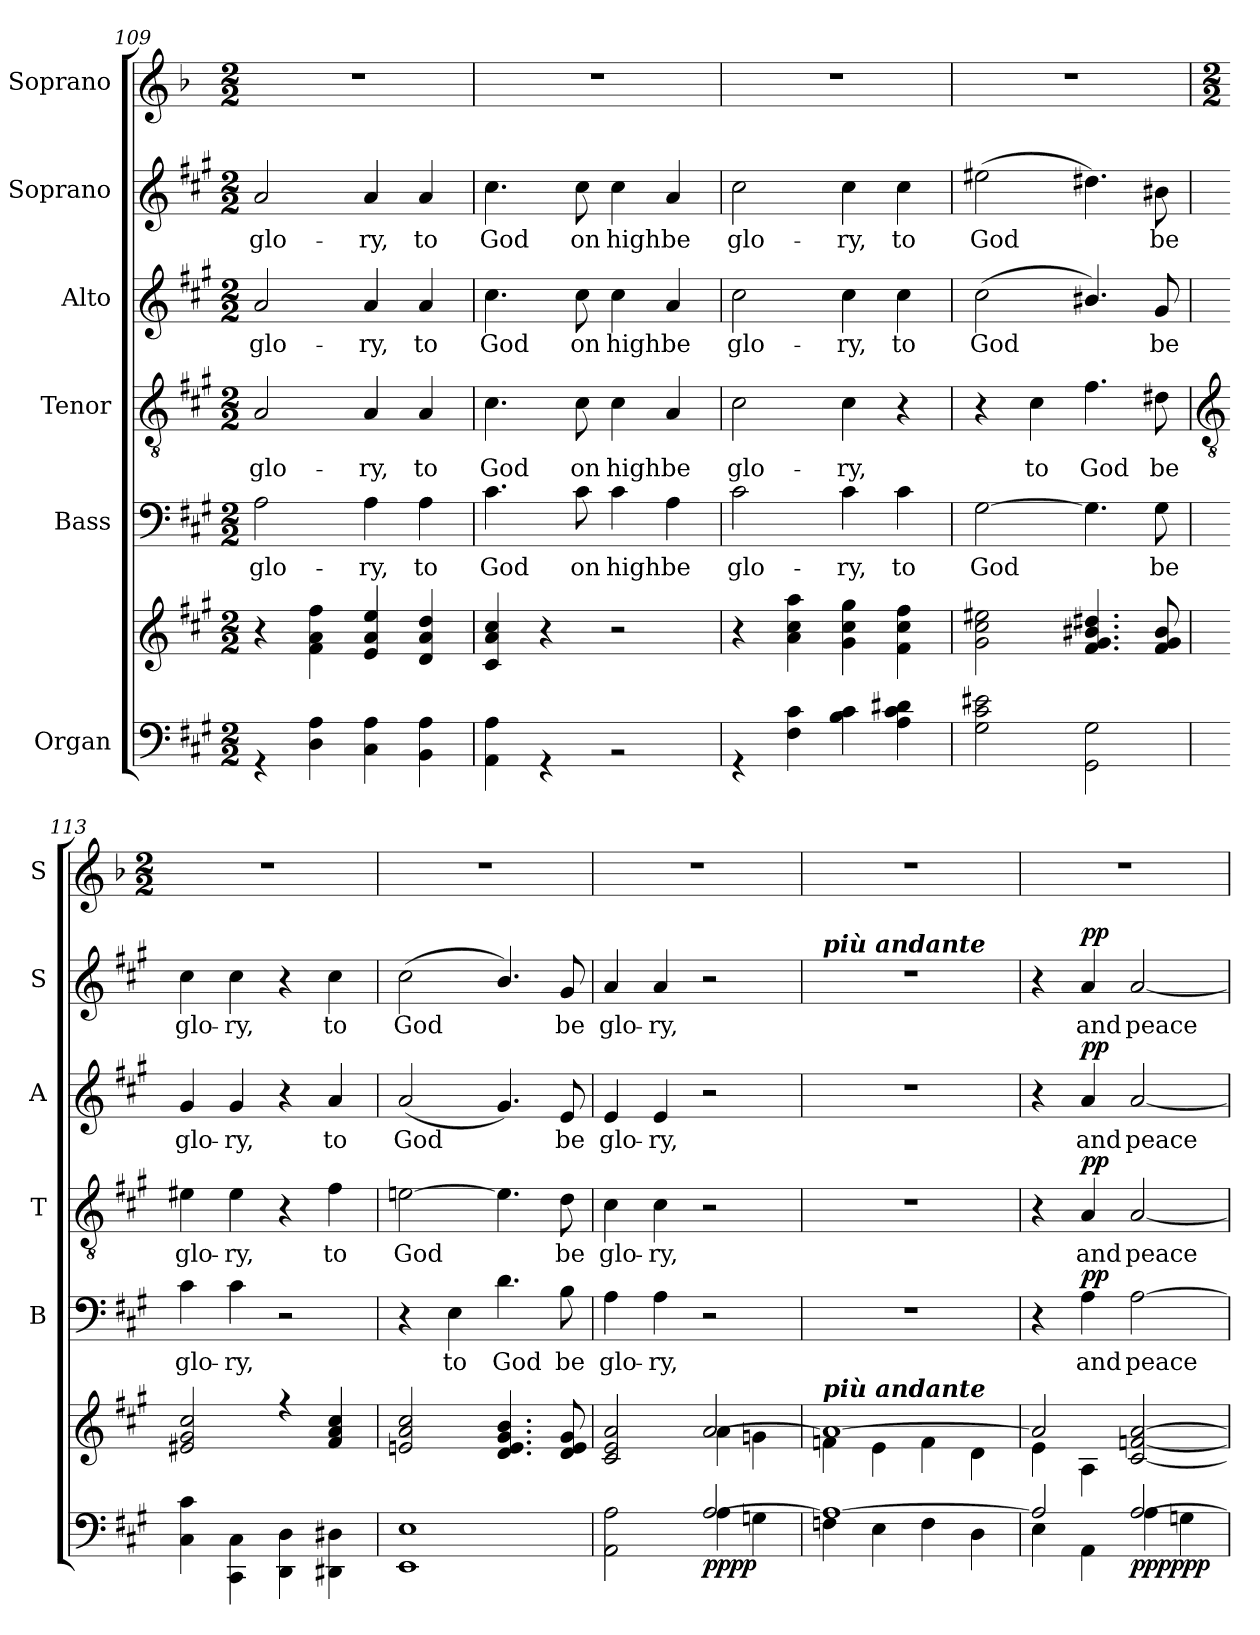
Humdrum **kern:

**kern	**kern	**dynam	**kern	**text	**dynam	**kern	**text	**dynam	**kern	**text	**dynam	**kern	**text	**dynam	**kern
*part6	*part6	*part6	*part5	*part5	*part5	*part4	*part4	*part4	*part3	*part3	*part3	*part2	*part2	*part2	*part1
*staff7	*staff6	*staff6/7	*staff5	*staff5	*staff5	*staff4	*staff4	*staff4	*staff3	*staff3	*staff3	*staff2	*staff2	*staff2	*staff1
*I"Organ	*	*	*I"Bass	*	*	*I"Tenor	*	*	*I"Alto	*	*	*I"Soprano	*	*	*I"Soprano
*	*	*	*I'B	*	*	*I'T	*	*	*I'A	*	*	*I'S	*	*	*I'S
*clefF4	*clefG2	*	*clefF4	*	*	*clefGv2	*	*	*clefG2	*	*	*clefG2	*	*	*clefG2
*k[f#c#g#]	*k[f#c#g#]	*	*k[f#c#g#]	*	*	*k[f#c#g#]	*	*	*k[f#c#g#]	*	*	*k[f#c#g#]	*	*	*k[b-]
*A:	*A:	*	*A:	*	*	*A:	*	*	*A:	*	*	*A:	*	*	*F:
*M2/2	*M2/2	*	*M2/2	*	*	*M2/2	*	*	*M2/2	*	*	*M2/2	*	*	*M2/2
=109	=109	=109	=109	=109	=109	=109	=109	=109	=109	=109	=109	=109	=109	=109	=109
*^	*	*	*	*	*	*	*	*	*	*	*	*	*	*	*
!	!	!	!	!	!LO:LY:b	!	!	!LO:LY:b	!	!	!LO:LY:b	!	!	!LO:LY:b	!	!
1ryy	4r	4r	.	2A	glo-	.	2A	glo-	.	2a	glo-	.	2a	glo-	.	1r
.	4D\ 4A\	4f#\ 4a\ 4ff#\	.	.	.	.	.	.	.	.	.	.	.	.	.	.
!	!	!	!	!	!LO:LY:b	!	!	!LO:LY:b	!	!	!LO:LY:b	!	!	!LO:LY:b	!	!
.	4C#\ 4A\	4e 4a 4ee	.	4A	-ry,	.	4A	-ry,	.	4a	-ry,	.	4a	-ry,	.	.
!	!	!	!	!	!LO:LY:b	!	!	!LO:LY:b	!	!	!LO:LY:b	!	!	!LO:LY:b	!	!
.	4BB\ 4A\	4d 4a 4dd	.	4A	to	.	4A	to	.	4a	to	.	4a	to	.	.
=110	=110	=110	=110	=110	=110	=110	=110	=110	=110	=110	=110	=110	=110	=110	=110	=110
!	!	!	!	!	!LO:LY:b	!	!	!LO:LY:b	!	!	!LO:LY:b	!	!	!LO:LY:b	!	!
1ryy	4AA\ 4A\	4c# 4a 4cc#	.	4.c#	God	.	4.c#	God	.	4.cc#	God	.	4.cc#	God	.	1r
.	4r	4r	.	.	.	.	.	.	.	.	.	.	.	.	.	.
!	!	!	!	!	!LO:LY:b	!	!	!LO:LY:b	!	!	!LO:LY:b	!	!	!LO:LY:b	!	!
.	.	.	.	8c#	on	.	8c#	on	.	8cc#	on	.	8cc#	on	.	.
!	!	!	!	!	!LO:LY:b	!	!	!LO:LY:b	!	!	!LO:LY:b	!	!	!LO:LY:b	!	!
.	2r	2r	.	4c#	high	.	4c#	high	.	4cc#	high	.	4cc#	high	.	.
!	!	!	!	!	!LO:LY:b	!	!	!LO:LY:b	!	!	!LO:LY:b	!	!	!LO:LY:b	!	!
.	.	.	.	4A	be	.	4A	be	.	4a	be	.	4a	be	.	.
=111	=111	=111	=111	=111	=111	=111	=111	=111	=111	=111	=111	=111	=111	=111	=111	=111
!	!	!	!	!	!LO:LY:b	!	!	!LO:LY:b	!	!	!LO:LY:b	!	!	!LO:LY:b	!	!
1ryy	4r	4r	.	2c#	glo-	.	2c#	glo-	.	2cc#	glo-	.	2cc#	glo-	.	1r
.	4F#\ 4c#\	4a\ 4cc#\ 4aa\	.	.	.	.	.	.	.	.	.	.	.	.	.	.
!	!	!	!	!	!LO:LY:b	!	!	!LO:LY:b	!	!	!LO:LY:b	!	!	!LO:LY:b	!	!
.	4B\ 4c#\	4g#\ 4cc#\ 4gg#\	.	4c#	-ry,	.	4c#	-ry,	.	4cc#	-ry,	.	4cc#	-ry,	.	.
!	!	!	!	!	!LO:LY:b	!	!	!	!	!	!LO:LY:b	!	!	!LO:LY:b	!	!
.	4A\ 4c#\ 4d#X\	4f#\ 4cc#\ 4ff#\	.	4c#	to	.	4r	.	.	4cc#	to	.	4cc#	to	.	.
=112	=112	=112	=112	=112	=112	=112	=112	=112	=112	=112	=112	=112	=112	=112	=112	=112
!	!	!	!	!	!LO:LY:b	!	!	!	!	!	!LO:LY:b	!	!	!LO:LY:b	!	!
1ryy	2G#\ 2c#\ 2e#X\	2g#\ 2cc#\ 2ee#X\	.	[2G#	God	.	4r	.	.	(<2cc#	God	.	(>2ee#X	God	.	1r
!	!	!	!	!	!	!	!	!LO:LY:b	!	!	!	!	!	!	!	!
.	.	.	.	.	.	.	4c#	to	.	.	.	.	.	.	.	.
!	!	!	!	!	!	!	!	!LO:LY:b	!	!	!	!	!	!	!	!
.	2GG#\ 2G#\	4.f# 4.g# 4.b#X 4.dd#X	.	4.G#]	.	.	4.f#	God	.	4.b#X/)	.	.	4.dd#X)	.	.	.
!	!	!	!	!	!LO:LY:b	!	!	!LO:LY:b	!	!	!LO:LY:b	!	!	!LO:LY:b	!	!
.	.	8f# 8g# 8b#	.	8G#	be	.	8d#X	be	.	8g#	be	.	8b#X	be	.	.
!!LO:LB:g=z
=113	=113	=113	=113	=113	=113	=113	=113	=113	=113	=113	=113	=113	=113	=113	=113	=113
*	*	*	*	*	*	*	*clefGv2	*	*	*	*	*	*	*	*	*
*	*	*	*	*	*	*	*	*	*	*	*	*	*	*	*	*M2/2
*	*	*^	*	*	*	*	*	*	*	*	*	*	*	*	*	*
!	!	!	!	!	!	!LO:LY:b	!	!	!LO:LY:b	!	!	!LO:LY:b	!	!	!LO:LY:b	!	!
1ryy	4C#\ 4c#\	2e#X/ 2g#/ 2cc#/	1ryy	.	4c#	glo-	.	4e#X	glo-	.	4g#	glo-	.	4cc#	glo-	.	1r
!	!	!	!	!	!	!LO:LY:b	!	!	!LO:LY:b	!	!	!LO:LY:b	!	!	!LO:LY:b	!	!
.	4CC#\ 4C#\	.	.	.	4c#	-ry,	.	4e#	-ry,	.	4g#	-ry,	.	4cc#	-ry,	.	.
.	4DD\ 4D\	4r	.	.	2r	.	.	4r	.	.	4r	.	.	4r	.	.	.
!	!	!	!	!	!	!	!	!	!LO:LY:b	!	!	!LO:LY:b	!	!	!LO:LY:b	!	!
.	4DD#X\ 4D#X\	4f#/ 4a/ 4cc#/	.	.	.	.	.	4f#	to	.	4a	to	.	4cc#	to	.	.
=114	=114	=114	=114	=114	=114	=114	=114	=114	=114	=114	=114	=114	=114	=114	=114	=114	=114
!	!	!	!	!	!	!	!	!	!LO:LY:b	!	!	!LO:LY:b	!	!	!LO:LY:b	!	!
1ryy	1EE\ 1E\	2en/ 2a/ 2cc#/	1ryy	.	4r	.	.	[2en	God	.	(<2a	God	.	(<2cc#	God	.	1r
!	!	!	!	!	!	!LO:LY:b	!	!	!	!	!	!	!	!	!	!	!
.	.	.	.	.	4E	to	.	.	.	.	.	.	.	.	.	.	.
!	!	!	!	!	!	!LO:LY:b	!	!	!	!	!	!	!	!	!	!	!
.	.	4.d/ 4.e/ 4.g#/ 4.b/	.	.	4.d	God	.	4.e]	.	.	4.g#/)	.	.	4.b/)	.	.	.
!	!	!	!	!	!	!LO:LY:b	!	!	!LO:LY:b	!	!	!LO:LY:b	!	!	!LO:LY:b	!	!
.	.	8d/ 8e/ 8g#/	.	.	8B	be	.	8d	be	.	8e	be	.	8g#	be	.	.
=115	=115	=115	=115	=115	=115	=115	=115	=115	=115	=115	=115	=115	=115	=115	=115	=115	=115
!	!	!	!	!	!	!LO:LY:b	!	!	!LO:LY:b	!	!	!LO:LY:b	!	!	!LO:LY:b	!	!
2ryy	2AA\ 2A\	2c#/ 2e/ 2a/	2ryy	.	4A	glo-	.	4c#	glo-	.	4e	glo-	.	4a	glo-	.	1r
!	!	!	!	!	!	!LO:LY:b	!	!	!LO:LY:b	!	!	!LO:LY:b	!	!	!LO:LY:b	!	!
.	.	.	.	.	4A	-ry,	.	4c#	-ry,	.	4e	-ry,	.	4a	-ry,	.	.
!	!	!	!	!LO:DY:b=2	!	!	!	!	!	!	!	!	!	!	!	!	!
!	!	!	!	!LO:DY:n=1:b=2	!	!	!	!	!	!	!	!	!	!	!	!	!
!	!	!	!	!LO:DY:n=2:b	!	!	!	!	!	!	!	!	!	!	!	!	!
!	!	!	!	!LO:DY:n=3:b	!	!	!	!	!	!	!	!	!	!	!	!	!
[2A/	4A\	[2a/	4a\	p p p p	2r	.	.	2r	.	.	2r	.	.	2r	.	.	.
.	4Gn\	.	4gn\	.	.	.	.	.	.	.	.	.	.	.	.	.	.
=116	=116	=116	=116	=116	=116	=116	=116	=116	=116	=116	=116	=116	=116	=116	=116	=116	=116
!	!	!	!	!	!	!	!	!	!	!	!	!	!	!LO:TX:a:Bi:t=più andante	!	!	!
!	!	!LO:TX:a:Bi:t=più andante	!	!	!	!	!	!	!	!	!	!	!	!	!	!	!
1A/_	4Fn\	1a/_	4fn\	.	1r	.	.	1r	.	.	1r	.	.	1r	.	.	1r
.	4E\	.	4e\	.	.	.	.	.	.	.	.	.	.	.	.	.	.
.	4F\	.	4f\	.	.	.	.	.	.	.	.	.	.	.	.	.	.
.	4D\	.	4d\	.	.	.	.	.	.	.	.	.	.	.	.	.	.
=117	=117	=117	=117	=117	=117	=117	=117	=117	=117	=117	=117	=117	=117	=117	=117	=117	=117
2A/]	4E\	2a/]	4e\	.	4r	.	.	4r	.	.	4r	.	.	4r	.	.	1r
!	!	!	!	!	!	!LO:LY:b	!LO:DY:b	!	!LO:LY:b	!LO:DY:b	!	!LO:LY:b	!LO:DY:b	!	!LO:LY:b	!LO:DY:b	!
.	4AA\	.	4A\	.	4A	and	pp	4A	and	pp	4a	and	pp	4a	and	pp	.
!	!	!	!	!LO:DY:b=2	!	!LO:LY:b	!	!	!LO:LY:b	!	!	!LO:LY:b	!	!	!LO:LY:b	!	!
!	!	!	!	!LO:DY:n=1:b=2	!	!	!	!	!	!	!	!	!	!	!	!	!
!	!	!	!	!LO:DY:n=2:b	!	!	!	!	!	!	!	!	!	!	!	!	!
[2A/	4A\	[2c#/ [2fn/ [2a/	2ryy	pp pp pp	[2A	peace	.	[2A	peace	.	[2a	peace	.	[2a	peace	.	.
.	4Gn\	.	.	.	.	.	.	.	.	.	.	.	.	.	.	.	.
*v	*v	*	*	*	*	*	*	*	*	*	*	*	*	*	*	*	*
*	*v	*v	*	*	*	*	*	*	*	*	*	*	*	*	*	*
=	=	=	=	=	=	=	=	=	=	=	=	=	=	=	=
*-	*-	*-	*-	*-	*-	*-	*-	*-	*-	*-	*-	*-	*-	*-	*-
